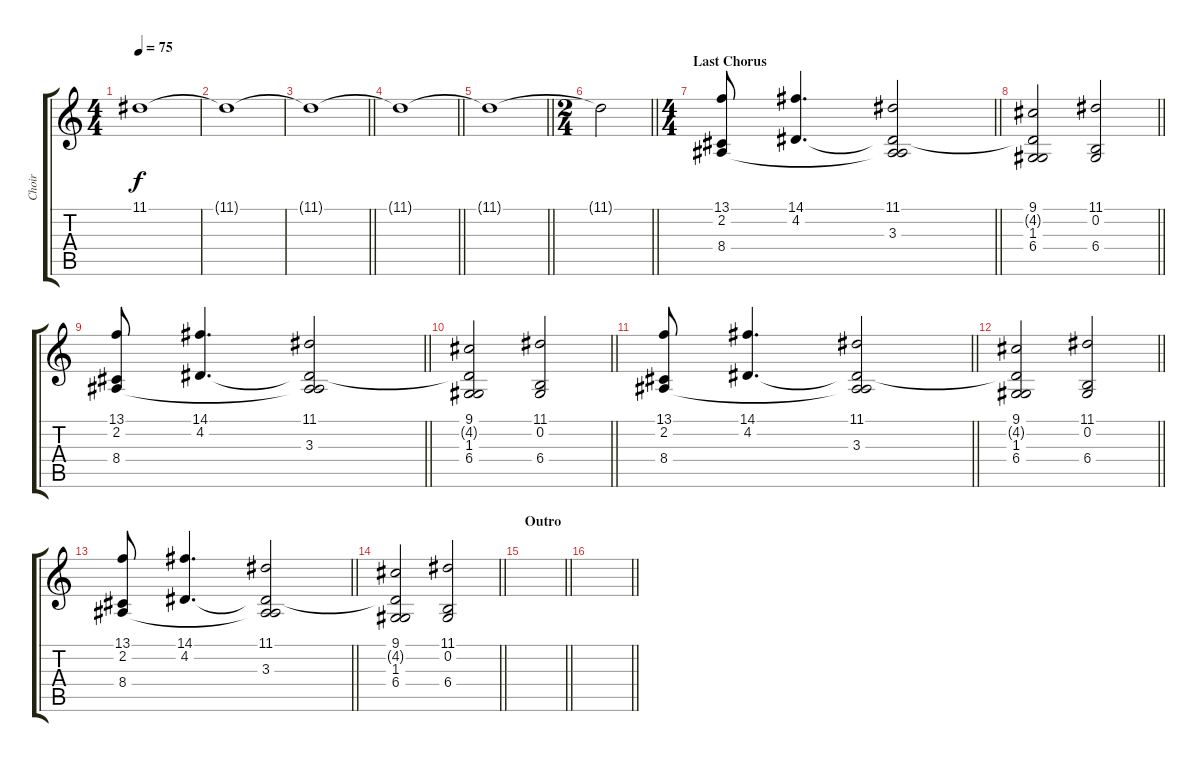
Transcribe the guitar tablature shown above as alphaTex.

\track ("Choir" "Choir") {instrument choiraahs}
\staff {score tabs}
\tuning (E4 B3 G3 D3 A2 E2) {hide}
\ts (4 4)
\tempo 75
\clef g2
\ks c
11.1{t}.1{dy f} |
11.1{t}.1 |
\barLineRight lightlight
11.1{t}.1 |
\barLineRight lightlight
11.1{t}.1 |
\barLineRight lightlight
11.1{t}.1 |
\ts (2 4)
\barLineRight lightlight
11.1{t}.2 |
\ts (4 4)
\section ("" "Last Chorus")
\barLineRight lightlight
(13.1 2.2 8.4).8 (14.1 4.2).4{d} (11.1 4.2{t} 3.3 8.4{t}).2 |
\barLineRight lightlight
(9.1 4.2{t} 1.3 6.4).2 (11.1 0.2 6.4).2 |
\barLineRight lightlight
(13.1 2.2 8.4).8 (14.1 4.2).4{d} (11.1 4.2{t} 3.3 8.4{t}).2 |
\barLineRight lightlight
(9.1 4.2{t} 1.3 6.4).2 (11.1 0.2 6.4).2 |
\barLineRight lightlight
(13.1 2.2 8.4).8 (14.1 4.2).4{d} (11.1 4.2{t} 3.3 8.4{t}).2 |
\barLineRight lightlight
(9.1 4.2{t} 1.3 6.4).2 (11.1 0.2 6.4).2 |
\barLineRight lightlight
(13.1 2.2 8.4).8 (14.1 4.2).4{d} (11.1 4.2{t} 3.3 8.4{t}).2 |
\barLineRight lightlight
(9.1 4.2{t} 1.3 6.4).2 (11.1 0.2 6.4).2 |
\section ("" "Outro")
\barLineRight lightlight
|
\barLineRight lightlight
